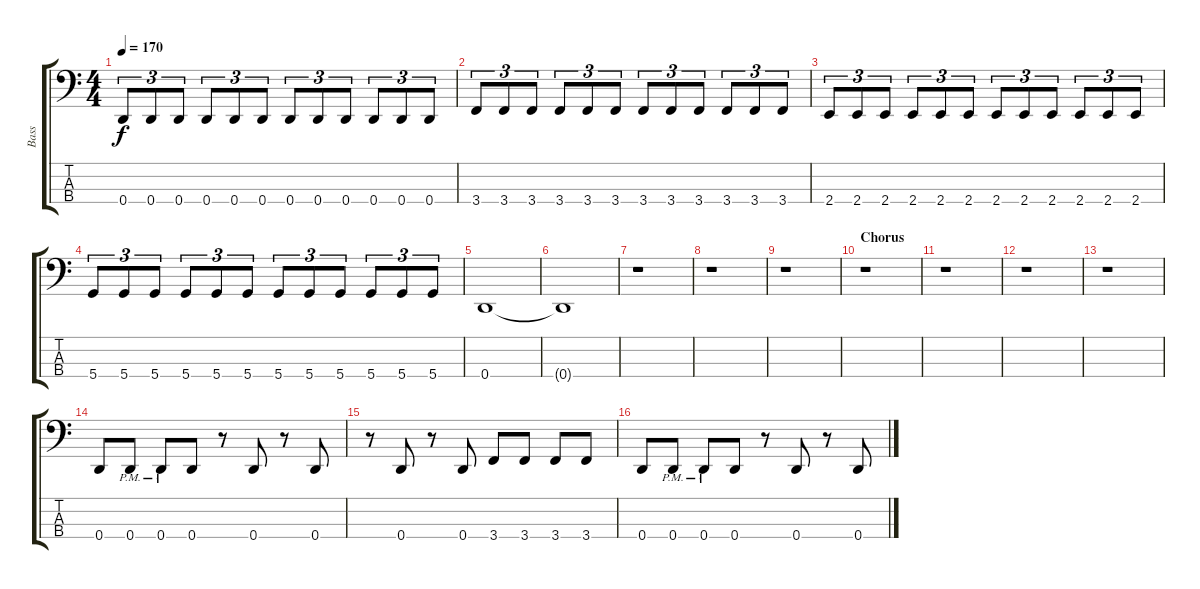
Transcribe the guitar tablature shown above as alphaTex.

\track ("Bass" "Bass") {instrument electricbassfinger}
\staff {score tabs}
\tuning (F2 C2 G1 D1) {hide}
\ts (4 4)
\tempo 170
\clef f4
\ks c
0.4.8{tu (3 2) dy f} 0.4.8{tu (3 2)} 0.4.8{tu (3 2)} 0.4.8{tu (3 2)} 0.4.8{tu (3 2)} 0.4.8{tu (3 2)} 0.4.8{tu (3 2)} 0.4.8{tu (3 2)} 0.4.8{tu (3 2)} 0.4.8{tu (3 2)} 0.4.8{tu (3 2)} 0.4.8{tu (3 2)} |
3.4.8{tu (3 2)} 3.4.8{tu (3 2)} 3.4.8{tu (3 2)} 3.4.8{tu (3 2)} 3.4.8{tu (3 2)} 3.4.8{tu (3 2)} 3.4.8{tu (3 2)} 3.4.8{tu (3 2)} 3.4.8{tu (3 2)} 3.4.8{tu (3 2)} 3.4.8{tu (3 2)} 3.4.8{tu (3 2)} |
2.4.8{tu (3 2)} 2.4.8{tu (3 2)} 2.4.8{tu (3 2)} 2.4.8{tu (3 2)} 2.4.8{tu (3 2)} 2.4.8{tu (3 2)} 2.4.8{tu (3 2)} 2.4.8{tu (3 2)} 2.4.8{tu (3 2)} 2.4.8{tu (3 2)} 2.4.8{tu (3 2)} 2.4.8{tu (3 2)} |
5.4.8{tu (3 2)} 5.4.8{tu (3 2)} 5.4.8{tu (3 2)} 5.4.8{tu (3 2)} 5.4.8{tu (3 2)} 5.4.8{tu (3 2)} 5.4.8{tu (3 2)} 5.4.8{tu (3 2)} 5.4.8{tu (3 2)} 5.4.8{tu (3 2)} 5.4.8{tu (3 2)} 5.4.8{tu (3 2)} |
0.4.1 |
0.4{t}.1 |
r.1 |
r.1 |
r.1 |
\section ("" "Chorus")
r.1 |
r.1 |
r.1 |
r.1 |
0.4.8 0.4{pm}.8 0.4{pm}.8 0.4.8 r.8 0.4.8 r.8 0.4.8 |
r.8 0.4.8 r.8 0.4.8 3.4.8 3.4.8 3.4.8 3.4.8 |
0.4.8 0.4{pm}.8 0.4{pm}.8 0.4.8 r.8 0.4.8 r.8 0.4.8
